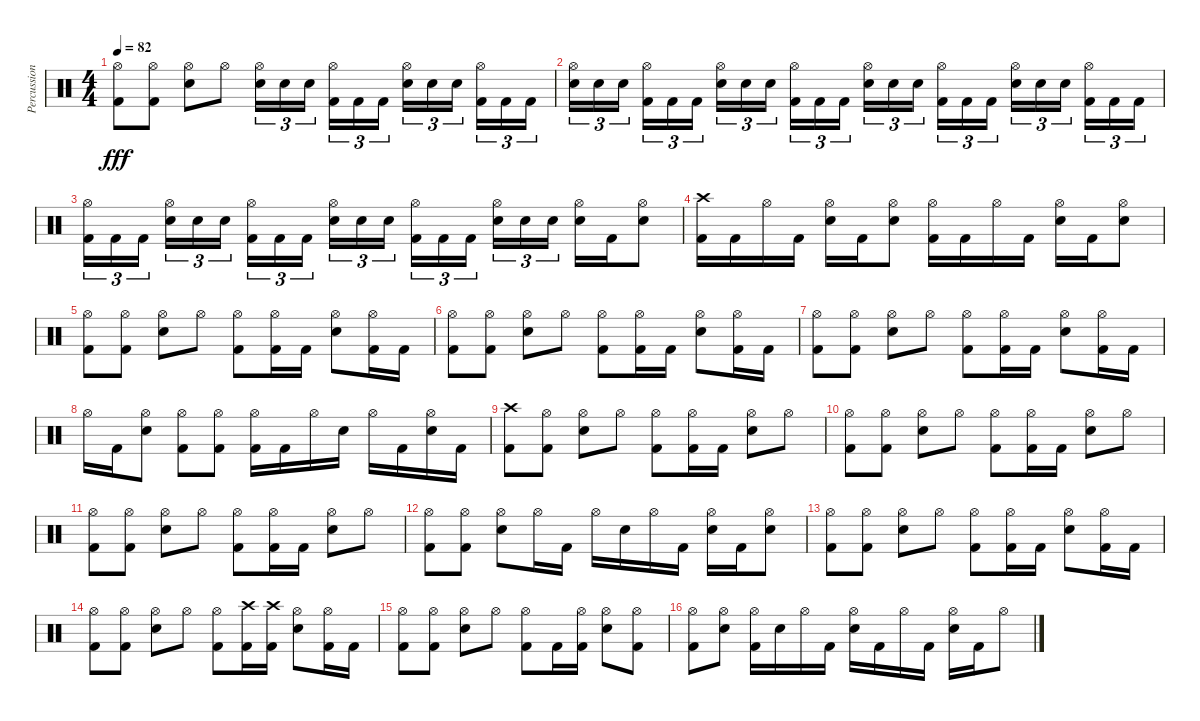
\track ("Percussion" "Percussion") {instrument percussion}
\staff {score}
\articulation defaults
\ts (4 4)
\tempo 82
\clef neutral
\ks c
("Hi-Hat (open)" "Kick (hit) 2").8{dy fff} ("Hi-Hat (open)" "Kick (hit) 2").8 ("Hi-Hat (open)" "Electric Snare (hit)").8 "Hi-Hat (open)".8 ("Hi-Hat (open)" "Electric Snare (hit)").16{tu (3 2)} "Electric Snare (hit)".16{tu (3 2)} "Electric Snare (hit)".16{tu (3 2)} ("Hi-Hat (open)" "Kick (hit) 2").16{tu (3 2)} "Kick (hit) 2".16{tu (3 2)} "Kick (hit) 2".16{tu (3 2)} ("Hi-Hat (open)" "Electric Snare (hit)").16{tu (3 2)} "Electric Snare (hit)".16{tu (3 2)} "Electric Snare (hit)".16{tu (3 2)} ("Hi-Hat (open)" "Kick (hit) 2").16{tu (3 2)} "Kick (hit) 2".16{tu (3 2)} "Kick (hit) 2".16{tu (3 2)} |
("Hi-Hat (open)" "Electric Snare (hit)").16{tu (3 2)} "Electric Snare (hit)".16{tu (3 2)} "Electric Snare (hit)".16{tu (3 2)} ("Hi-Hat (open)" "Kick (hit) 2").16{tu (3 2)} "Kick (hit) 2".16{tu (3 2)} "Kick (hit) 2".16{tu (3 2)} ("Hi-Hat (open)" "Electric Snare (hit)").16{tu (3 2)} "Electric Snare (hit)".16{tu (3 2)} "Electric Snare (hit)".16{tu (3 2)} ("Hi-Hat (open)" "Kick (hit) 2").16{tu (3 2)} "Kick (hit) 2".16{tu (3 2)} "Kick (hit) 2".16{tu (3 2)} ("Hi-Hat (open)" "Electric Snare (hit)").16{tu (3 2)} "Electric Snare (hit)".16{tu (3 2)} "Electric Snare (hit)".16{tu (3 2)} ("Hi-Hat (open)" "Kick (hit) 2").16{tu (3 2)} "Kick (hit) 2".16{tu (3 2)} "Kick (hit) 2".16{tu (3 2)} ("Hi-Hat (open)" "Electric Snare (hit)").16{tu (3 2)} "Electric Snare (hit)".16{tu (3 2)} "Electric Snare (hit)".16{tu (3 2)} ("Hi-Hat (open)" "Kick (hit) 2").16{tu (3 2)} "Kick (hit) 2".16{tu (3 2)} "Kick (hit) 2".16{tu (3 2)} |
("Hi-Hat (open)" "Kick (hit) 2").16{tu (3 2)} "Kick (hit) 2".16{tu (3 2)} "Kick (hit) 2".16{tu (3 2)} ("Hi-Hat (open)" "Electric Snare (hit)").16{tu (3 2)} "Electric Snare (hit)".16{tu (3 2)} "Electric Snare (hit)".16{tu (3 2)} ("Hi-Hat (open)" "Kick (hit) 2").16{tu (3 2)} "Kick (hit) 2".16{tu (3 2)} "Kick (hit) 2".16{tu (3 2)} ("Hi-Hat (open)" "Electric Snare (hit)").16{tu (3 2)} "Electric Snare (hit)".16{tu (3 2)} "Electric Snare (hit)".16{tu (3 2)} ("Hi-Hat (open)" "Kick (hit) 2").16{tu (3 2)} "Kick (hit) 2".16{tu (3 2)} "Kick (hit) 2".16{tu (3 2)} ("Hi-Hat (open)" "Electric Snare (hit)").16{tu (3 2)} "Electric Snare (hit)".16{tu (3 2)} "Electric Snare (hit)".16{tu (3 2)} ("Hi-Hat (open)" "Electric Snare (hit)").16 "Kick (hit) 2".16 ("Hi-Hat (open)" "Electric Snare (hit)").8 |
("Crash high (hit)" "Kick (hit) 2").16 "Kick (hit) 2".16 "Hi-Hat (open)".16 "Kick (hit) 2".16 ("Hi-Hat (open)" "Electric Snare (hit)").16 "Kick (hit) 2".16 ("Hi-Hat (open)" "Electric Snare (hit)").8 ("Hi-Hat (open)" "Kick (hit) 2").16 "Kick (hit) 2".16 "Hi-Hat (open)".16 "Kick (hit) 2".16 ("Hi-Hat (open)" "Electric Snare (hit)").16 "Kick (hit) 2".16 ("Hi-Hat (open)" "Electric Snare (hit)").8 |
("Hi-Hat (open)" "Kick (hit) 2").8 ("Hi-Hat (open)" "Kick (hit) 2").8 ("Hi-Hat (open)" "Electric Snare (hit)").8 "Hi-Hat (open)".8 ("Hi-Hat (open)" "Kick (hit) 2").8 ("Hi-Hat (open)" "Kick (hit) 2").16 "Kick (hit) 2".16 ("Hi-Hat (open)" "Electric Snare (hit)").8 ("Hi-Hat (open)" "Kick (hit) 2").16 "Kick (hit) 2".16 |
("Hi-Hat (open)" "Kick (hit) 2").8 ("Hi-Hat (open)" "Kick (hit) 2").8 ("Hi-Hat (open)" "Electric Snare (hit)").8 "Hi-Hat (open)".8 ("Hi-Hat (open)" "Kick (hit) 2").8 ("Hi-Hat (open)" "Kick (hit) 2").16 "Kick (hit) 2".16 ("Hi-Hat (open)" "Electric Snare (hit)").8 ("Hi-Hat (open)" "Kick (hit) 2").16 "Kick (hit) 2".16 |
("Hi-Hat (open)" "Kick (hit) 2").8 ("Hi-Hat (open)" "Kick (hit) 2").8 ("Hi-Hat (open)" "Electric Snare (hit)").8 "Hi-Hat (open)".8 ("Hi-Hat (open)" "Kick (hit) 2").8 ("Hi-Hat (open)" "Kick (hit) 2").16 "Kick (hit) 2".16 ("Hi-Hat (open)" "Electric Snare (hit)").8 ("Hi-Hat (open)" "Kick (hit) 2").16 "Kick (hit) 2".16 |
"Hi-Hat (open)".16 "Kick (hit) 2".16 ("Hi-Hat (open)" "Electric Snare (hit)").8 ("Hi-Hat (open)" "Kick (hit) 2").8 ("Hi-Hat (open)" "Kick (hit) 2").8 ("Hi-Hat (open)" "Kick (hit) 2").16 "Kick (hit) 2".16 "Hi-Hat (open)".16 "Electric Snare (hit)".16 "Hi-Hat (open)".16 "Kick (hit) 2".16 ("Hi-Hat (open)" "Electric Snare (hit)").16 "Kick (hit) 2".16 |
("Crash high (hit)" "Kick (hit) 2").8 ("Hi-Hat (open)" "Kick (hit) 2").8 ("Hi-Hat (open)" "Electric Snare (hit)").8 "Hi-Hat (open)".8 ("Hi-Hat (open)" "Kick (hit) 2").8 ("Hi-Hat (open)" "Kick (hit) 2").16 "Kick (hit) 2".16 ("Hi-Hat (open)" "Electric Snare (hit)").8 "Hi-Hat (open)".8 |
("Hi-Hat (open)" "Kick (hit) 2").8 ("Hi-Hat (open)" "Kick (hit) 2").8 ("Hi-Hat (open)" "Electric Snare (hit)").8 "Hi-Hat (open)".8 ("Hi-Hat (open)" "Kick (hit) 2").8 ("Hi-Hat (open)" "Kick (hit) 2").16 "Kick (hit) 2".16 ("Hi-Hat (open)" "Electric Snare (hit)").8 "Hi-Hat (open)".8 |
("Hi-Hat (open)" "Kick (hit) 2").8 ("Hi-Hat (open)" "Kick (hit) 2").8 ("Hi-Hat (open)" "Electric Snare (hit)").8 "Hi-Hat (open)".8 ("Hi-Hat (open)" "Kick (hit) 2").8 ("Hi-Hat (open)" "Kick (hit) 2").16 "Kick (hit) 2".16 ("Hi-Hat (open)" "Electric Snare (hit)").8 "Hi-Hat (open)".8 |
("Hi-Hat (open)" "Kick (hit) 2").8 ("Hi-Hat (open)" "Kick (hit) 2").8 ("Hi-Hat (open)" "Electric Snare (hit)").8 "Hi-Hat (open)".16 "Kick (hit) 2".16 "Hi-Hat (open)".16 "Electric Snare (hit)".16 "Hi-Hat (open)".16 "Kick (hit) 2".16 ("Hi-Hat (open)" "Electric Snare (hit)").16 "Kick (hit) 2".16 ("Hi-Hat (open)" "Electric Snare (hit)").8 |
("Hi-Hat (open)" "Kick (hit) 2").8 ("Hi-Hat (open)" "Kick (hit) 2").8 ("Hi-Hat (open)" "Electric Snare (hit)").8 "Hi-Hat (open)".8 ("Hi-Hat (open)" "Kick (hit) 2").8 ("Hi-Hat (open)" "Kick (hit) 2").16 "Kick (hit) 2".16 ("Hi-Hat (open)" "Electric Snare (hit)").8 ("Hi-Hat (open)" "Kick (hit) 2").16 "Kick (hit) 2".16 |
("Hi-Hat (open)" "Kick (hit) 2").8 ("Hi-Hat (open)" "Kick (hit) 2").8 ("Hi-Hat (open)" "Electric Snare (hit)").8 "Hi-Hat (open)".8 ("Hi-Hat (open)" "Kick (hit) 2").8 ("Crash high (hit)" "Kick (hit) 2").16 ("Crash high (hit)" "Kick (hit) 2").16 ("Hi-Hat (open)" "Electric Snare (hit)").8 ("Hi-Hat (open)" "Kick (hit) 2").16 "Kick (hit) 2".16 |
("Hi-Hat (open)" "Kick (hit) 2").8 ("Hi-Hat (open)" "Kick (hit) 2").8 ("Hi-Hat (open)" "Electric Snare (hit)").8 "Hi-Hat (open)".8 ("Hi-Hat (open)" "Kick (hit) 2").8 "Kick (hit) 2".16 ("Hi-Hat (open)" "Kick (hit) 2").16 ("Hi-Hat (open)" "Electric Snare (hit)").8 ("Hi-Hat (open)" "Kick (hit) 2").8 |
("Hi-Hat (open)" "Kick (hit) 2").8 ("Hi-Hat (open)" "Electric Snare (hit)").8 ("Hi-Hat (open)" "Kick (hit) 2").16 "Electric Snare (hit)".16 "Hi-Hat (open)".16 "Kick (hit) 2".16 ("Hi-Hat (open)" "Electric Snare (hit)").16 "Kick (hit) 2".16 "Hi-Hat (open)".16 "Kick (hit) 2".16 ("Hi-Hat (open)" "Electric Snare (hit)").16 "Kick (hit) 2".16 "Hi-Hat (open)".8
